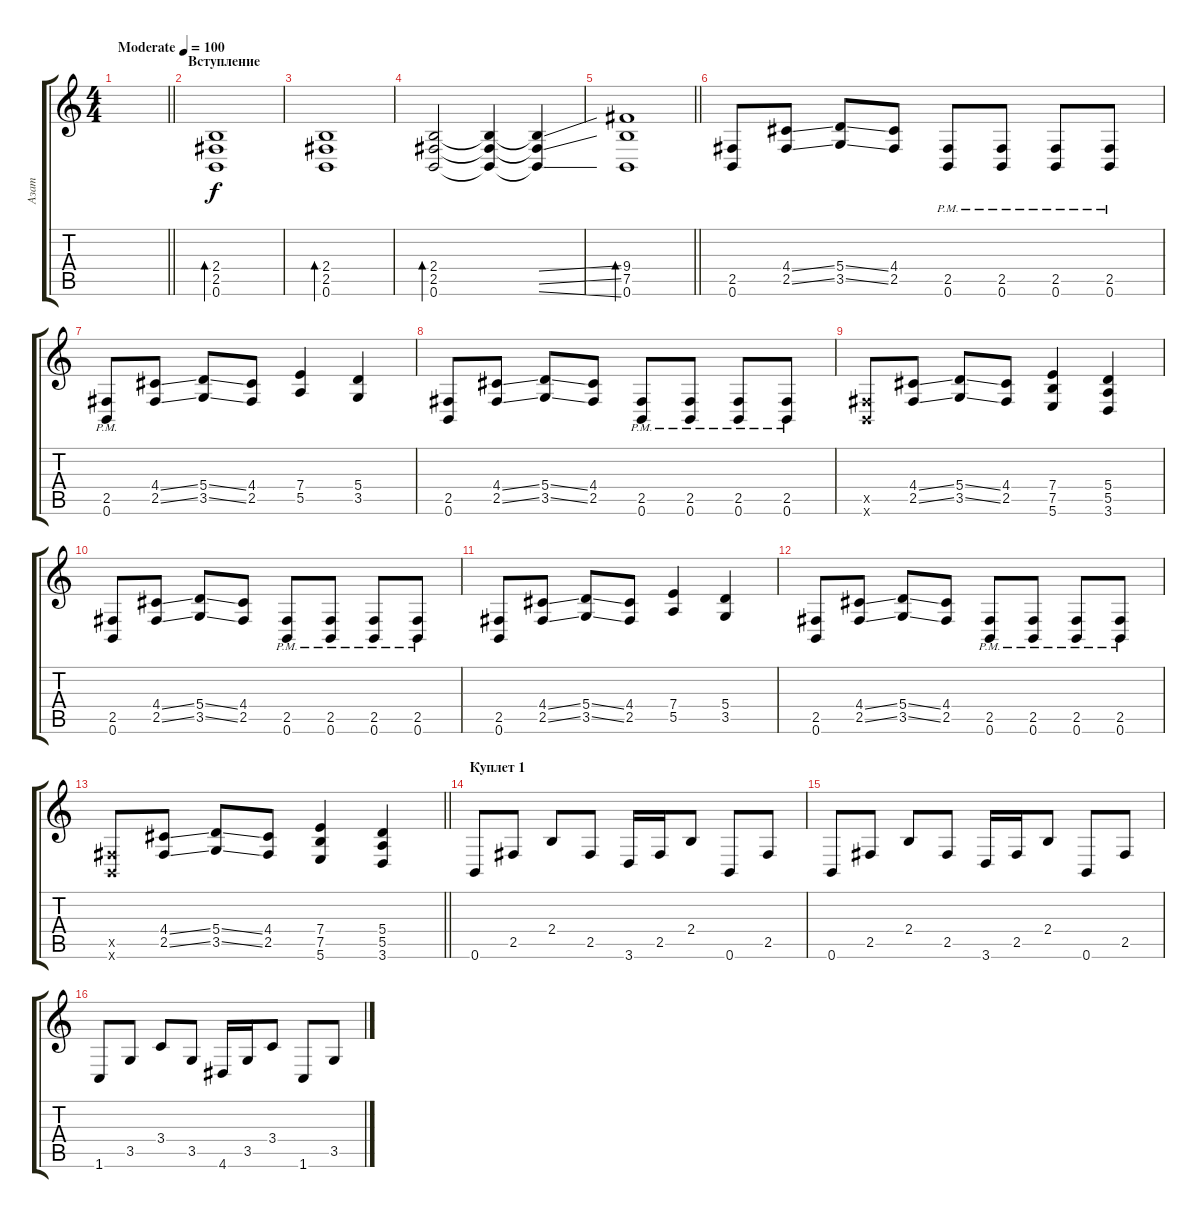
\track ("Азат" "Азат") {instrument electricguitarjazz}
\staff {score tabs}
\tuning (B3 Gb3 D3 A2 E2 B1) {hide}
\ts (4 4)
\tempo (100 "Moderate")
\clef g2
\barLineRight lightlight
\ks c
|
\section ("" "Вступление")
(2.4 2.5 0.6).1{bd 120} |
(2.4 2.5 0.6).1{bd 120} |
(2.4 2.5 0.6).2{bd 120} (2.4{t} 2.5{t} 0.6{t}).4 (2.4{ss t} 2.5{ss t} 0.6{ss t}).4 |
\barLineRight lightlight
(9.4 7.5 0.6).1{bd 120} |
\section ("" "")
(2.5 0.6).8{instrument distortionguitar} (4.4{ss} 2.5{ss}).8 (5.4{ss} 3.5{ss}).8 (4.4 2.5).8 (2.5{pm} 0.6{pm}).8 (2.5{pm} 0.6{pm}).8 (2.5{pm} 0.6{pm}).8 (2.5{pm} 0.6{pm}).8 |
(2.5{pm} 0.6{pm}).8{instrument distortionguitar} (4.4{ss} 2.5{ss}).8 (5.4{ss} 3.5{ss}).8 (4.4 2.5).8 (7.4 5.5).4 (5.4 3.5).4 |
(2.5 0.6).8{instrument distortionguitar} (4.4{ss} 2.5{ss}).8 (5.4{ss} 3.5{ss}).8 (4.4 2.5).8 (2.5{pm} 0.6{pm}).8 (2.5{pm} 0.6{pm}).8 (2.5{pm} 0.6{pm}).8 (2.5{pm} 0.6{pm}).8 |
(2.5{x} 0.6{x}).8{instrument distortionguitar} (4.4{ss} 2.5{ss}).8 (5.4{ss} 3.5{ss}).8 (4.4 2.5).8 (7.4 7.5 5.6).4 (5.4 5.5 3.6).4 |
(2.5 0.6).8{instrument distortionguitar} (4.4{ss} 2.5{ss}).8 (5.4{ss} 3.5{ss}).8 (4.4 2.5).8 (2.5{pm} 0.6{pm}).8 (2.5{pm} 0.6{pm}).8 (2.5{pm} 0.6{pm}).8 (2.5{pm} 0.6{pm}).8 |
(2.5 0.6).8{instrument distortionguitar} (4.4{ss} 2.5{ss}).8 (5.4{ss} 3.5{ss}).8 (4.4 2.5).8 (7.4 5.5).4 (5.4 3.5).4 |
(2.5 0.6).8{instrument distortionguitar} (4.4{ss} 2.5{ss}).8 (5.4{ss} 3.5{ss}).8 (4.4 2.5).8 (2.5{pm} 0.6{pm}).8 (2.5{pm} 0.6{pm}).8 (2.5{pm} 0.6{pm}).8 (2.5{pm} 0.6{pm}).8 |
\barLineRight lightlight
(2.5{x} 0.6{x}).8{instrument distortionguitar} (4.4{ss} 2.5{ss}).8 (5.4{ss} 3.5{ss}).8 (4.4 2.5).8 (7.4 7.5 5.6).4 (5.4 5.5 3.6).4 |
\section ("" "Куплет 1")
0.6.8{instrument electricguitarjazz} 2.5.8 2.4.8 2.5.8 3.6.16 2.5.16 2.4.8 0.6.8 2.5.8 |
0.6.8 2.5.8 2.4.8 2.5.8 3.6.16 2.5.16 2.4.8 0.6.8 2.5.8 |
1.6.8 3.5.8 3.4.8 3.5.8 4.6.16 3.5.16 3.4.8 1.6.8 3.5.8
